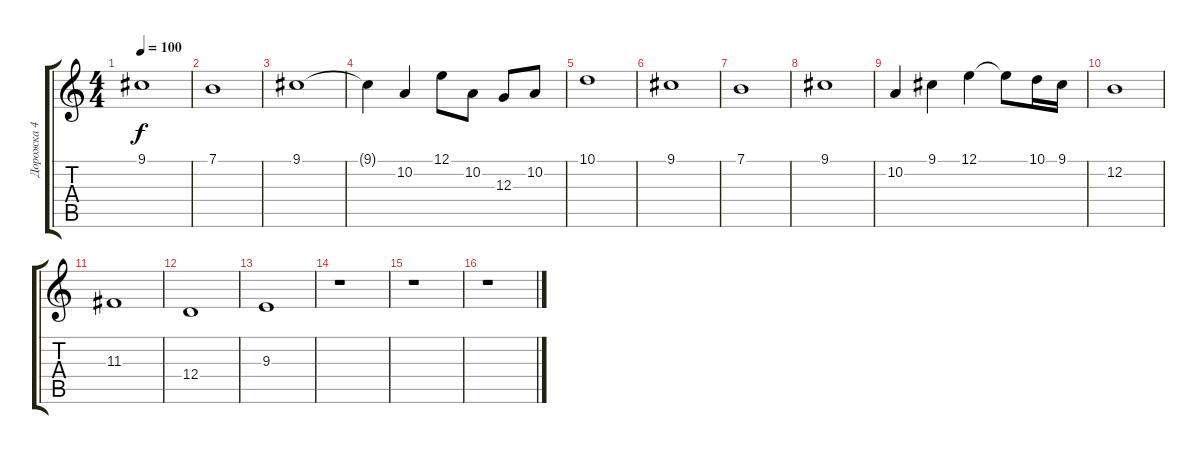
\track ("Дорожка 4" "Дорожка 4") {instrument frenchhorn}
\staff {score tabs}
\tuning (E4 B3 G3 D3 A2 E2) {hide}
\ts (4 4)
\tempo 100
\clef g2
\ks c
9.1.1{dy f volume 12} |
7.1.1{volume 13} |
9.1.1 |
9.1{t}.4 10.2.4 12.1.8 10.2.8 12.3.8 10.2.8 |
10.1.1 |
9.1.1 |
7.1.1 |
9.1.1 |
10.2.4 9.1.4 12.1.4 12.1{t}.8 10.1.16 9.1.16 |
12.2.1 |
11.3.1 |
12.4.1 |
9.3.1 |
r.1 |
r.1 |
r.1
